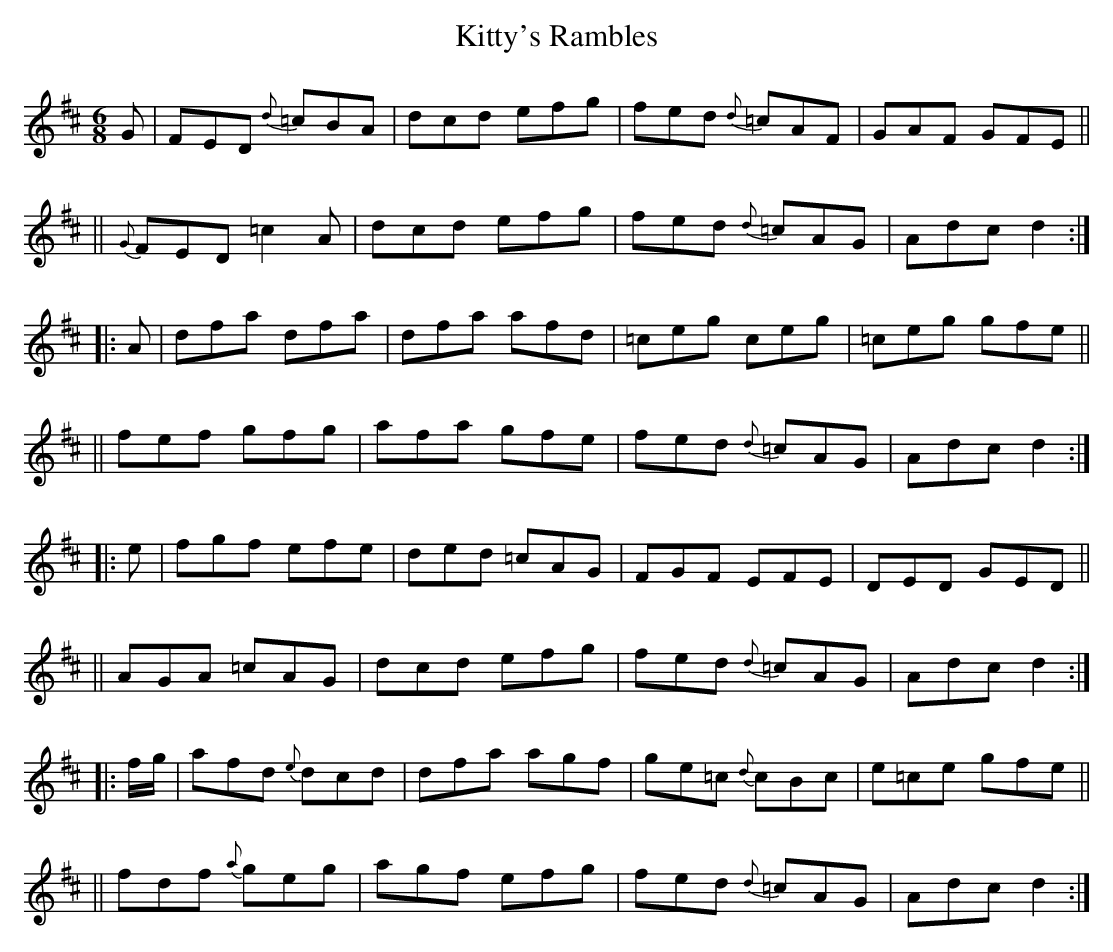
X:1
T: Kitty's Rambles
M: 6/8
L: 1/8
K: D
G \
|  FED {d}=cBA | dcd efg | fed {d}=cAF | GAF GFE ||
|| {G}FED =c2A | dcd efg | fed {d}=cAG | Adc d2 :|
|: A \
|  dfa dfa | dfa afd | =ceg ceg | =ceg gfe ||
|| fef gfg | afa gfe | fed {d}=cAG | Adc d2 :|
|: e \
|  fgf efe | ded =cAG | FGF EFE | DED GED ||
|| AGA =cAG | dcd efg | fed {d}=cAG | Adc d2 :|
|: f/g/ \
|  afd {e}dcd | dfa agf | ge=c {d}cBc | e=ce gfe ||
|| fdf {a}geg | agf efg | fed {d}=cAG | Adc d2 :|
